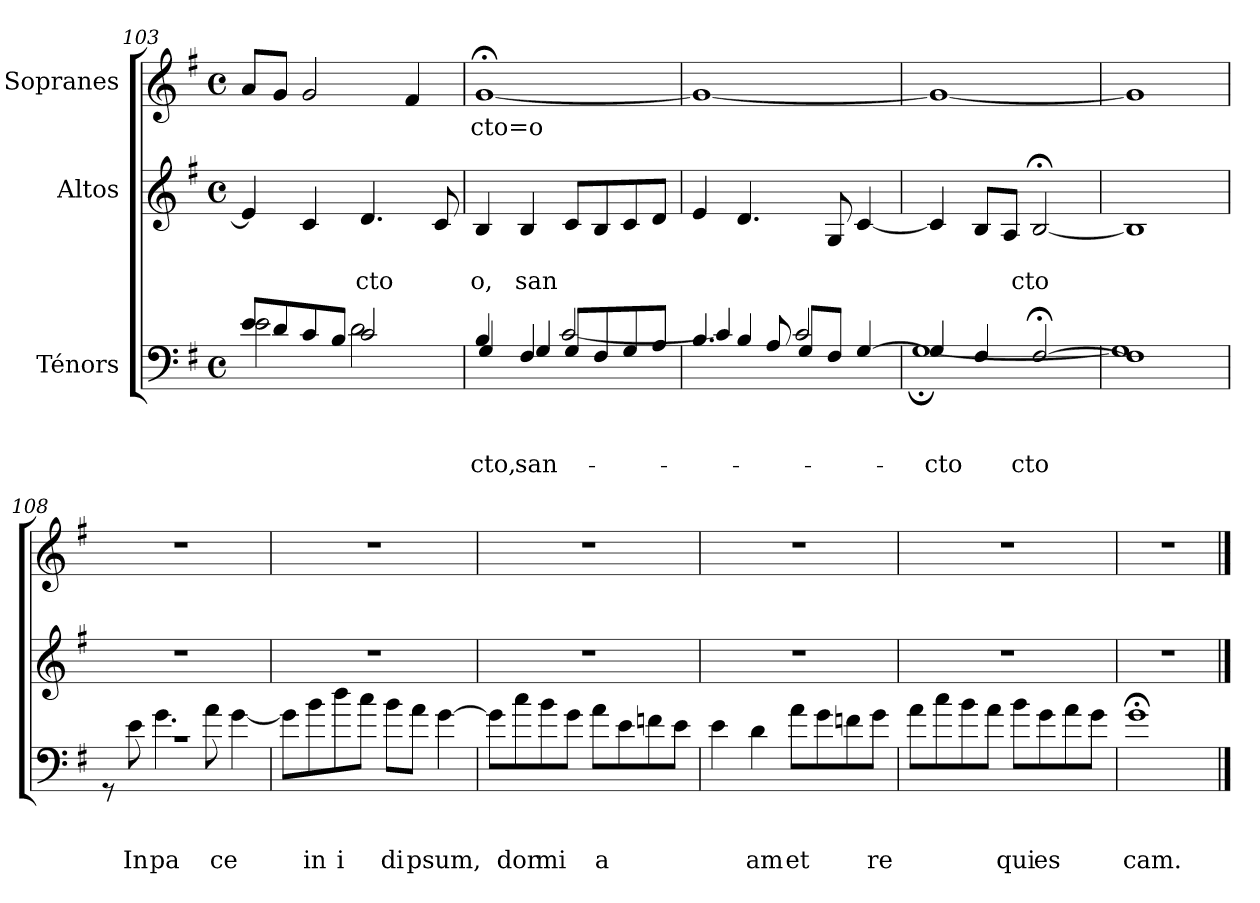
**kern	**text	**text	**text	**kern	**text	**text	**kern	**text
*part3	*part3	*part3	*part3	*part2	*part2	*part2	*part1	*part1
*staff3	*staff3	*staff3	*staff3	*staff2	*staff2	*staff2	*staff1	*staff1
*I"Ténors	*	*	*	*I"Altos	*	*	*I"Sopranes	*
*clefF4	*	*	*	*clefG2	*	*	*clefG2	*
*ITrd7c12	*	*	*	*	*	*	*	*
*k[f#]	*	*	*	*k[f#]	*	*	*k[f#]	*
*G:	*	*	*	*G:	*	*	*G:	*
*M4/4	*	*	*	*M4/4	*	*	*M4/4	*
*met(c)	*	*	*	*met(c)	*	*	*met(c)	*
=103	=103	=103	=103	=103	=103	=103	=103	=103
*^	*	*	*	*	*	*	*	*
8E/L	2E\	.	.	.	4e/]	.	.	8a/L	.
8D/	.	.	.	.	.	.	.	8g/J	.
8C/	.	.	.	.	4c/	.	.	2g/	.
8BB/J	.	.	.	.	.	.	.	.	.
!	!	!	!	!	!	!	!LO:LY:b	!	!
2C/	2D\	.	.	.	4.d/	.	cto	.	.
.	.	.	.	.	.	.	.	4f#/	.
.	.	.	.	.	8c/	.	.	.	.
!!LO:LB:g=z
=104	=104	=104	=104	=104	=104	=104	=104	=104	=104
!	!	!	!	!LO:LY:b	!	!	!	!	!
!	!	!	!	!LO:LY:b	!	!	!LO:LY:b	!	!LO:LY:b
4BB/	4GG/	.	.	-cto,	4B/	.	o,	[<1g;	cto=o
!	!	!	!	!LO:LY:b	!	!	!	!	!
!	!	!	!	!LO:LY:b	!	!	!LO:LY:b	!	!
4FF#/	4GG/	.	.	san-	4B/	.	san	.	.
8GG/L	[<2C/	.	.	.	8c/L	.	.	.	.
8FF#/	.	.	.	.	8B/	.	.	.	.
8GG/	.	.	.	.	8c/	.	.	.	.
8AA/J	.	.	.	.	8d/J	.	.	.	.
=105	=105	=105	=105	=105	=105	=105	=105	=105	=105
4.BB/	4C/]	.	.	.	4e/	.	.	1g_	.
.	4BB/	.	.	.	4.d/	.	.	.	.
8AA/	.	.	.	.	.	.	.	.	.
8GG/L	2C/	.	.	.	.	.	.	.	.
8FF#/J	.	.	.	.	8G/	.	.	.	.
[<4GG/	.	.	.	.	[<4c/	.	.	.	.
=106	=106	=106	=106	=106	=106	=106	=106	=106	=106
!	!	!	!	!LO:LY:b	!	!	!	!	!
4GG/]	[<1GG;	.	.	cto	4c/]	.	.	1g_	.
4FF#/	.	.	.	.	8B/L	.	.	.	.
.	.	.	.	.	8A/J	.	.	.	.
!	!	!	!	!LO:LY:b	!	!	!LO:LY:b	!	!
[<2FF#;</	.	.	.	-cto	[<2B;/	.	cto	.	.
=107	=107	=107	=107	=107	=107	=107	=107	=107	=107
1FF#]	1GG]	.	.	.	1B]	.	.	1g]	.
!!LO:LB:g=z
=108	=108	=108	=108	=108	=108	=108	=108	=108	=108
1rc	8rGG	.	.	.	1r	.	.	1r	.
!	!	!	!	!LO:LY:b	!	!	!	!	!
.	8E\	.	.	In	.	.	.	.	.
!	!	!	!	!LO:LY:b	!	!	!	!	!
.	4.G\	.	.	pa	.	.	.	.	.
.	8A\	.	.	.	.	.	.	.	.
!	!	!	!	!LO:LY:b	!	!	!	!	!
.	[>4G\	.	.	ce-	.	.	.	.	.
*v	*v	*	*	*	*	*	*	*	*
=109	=109	=109	=109	=109	=109	=109	=109	=109
8G\L]	.	.	.	1r	.	.	1r	.
!	!	!	!LO:LY:b	!	!	!	!	!
8B\	.	.	-in	.	.	.	.	.
!	!	!	!LO:LY:b	!	!	!	!	!
8d\	.	.	i	.	.	.	.	.
8c\J	.	.	.	.	.	.	.	.
!	!	!	!LO:LY:b	!	!	!	!	!
8B\L	.	.	di	.	.	.	.	.
!	!	!	!LO:LY:b	!	!	!	!	!
8A\J	.	.	psum,	.	.	.	.	.
[>4G\	.	.	.	.	.	.	.	.
=110	=110	=110	=110	=110	=110	=110	=110	=110
8G\L]	.	.	.	1r	.	.	1r	.
!	!	!	!LO:LY:b	!	!	!	!	!
8c\	.	.	dor	.	.	.	.	.
!	!	!	!LO:LY:b	!	!	!	!	!
8B\	.	.	mi	.	.	.	.	.
8G\J	.	.	.	.	.	.	.	.
!	!	!	!LO:LY:b	!	!	!	!	!
8A\L	.	.	a	.	.	.	.	.
8E\	.	.	.	.	.	.	.	.
8Fn\	.	.	.	.	.	.	.	.
8E\J	.	.	.	.	.	.	.	.
=111	=111	=111	=111	=111	=111	=111	=111	=111
4E\	.	.	.	1r	.	.	1r	.
!	!	!	!LO:LY:b	!	!	!	!	!
4D\	.	.	am	.	.	.	.	.
!	!	!	!LO:LY:b	!	!	!	!	!
8A\L	.	.	et	.	.	.	.	.
8G\	.	.	.	.	.	.	.	.
8Fn\	.	.	.	.	.	.	.	.
!	!	!	!LO:LY:b	!	!	!	!	!
8G\J	.	.	re	.	.	.	.	.
=112	=112	=112	=112	=112	=112	=112	=112	=112
8A\L	.	.	.	1r	.	.	1r	.
8c\	.	.	.	.	.	.	.	.
8B\	.	.	.	.	.	.	.	.
8A\J	.	.	.	.	.	.	.	.
!	!	!	!LO:LY:b	!	!	!	!	!
8B\L	.	.	qui	.	.	.	.	.
!	!	!	!LO:LY:b	!	!	!	!	!
8G\	.	.	es	.	.	.	.	.
8A\	.	.	.	.	.	.	.	.
8G\J	.	.	.	.	.	.	.	.
!!LO:LB:g=z
=113	=113	=113	=113	=113	=113	=113	=113	=113
!	!	!	!LO:LY:b	!	!	!	!	!
1G;<	.	.	cam.	1r	.	.	1r	.
==	==	==	==	==	==	==	==	==
*-	*-	*-	*-	*-	*-	*-	*-	*-
